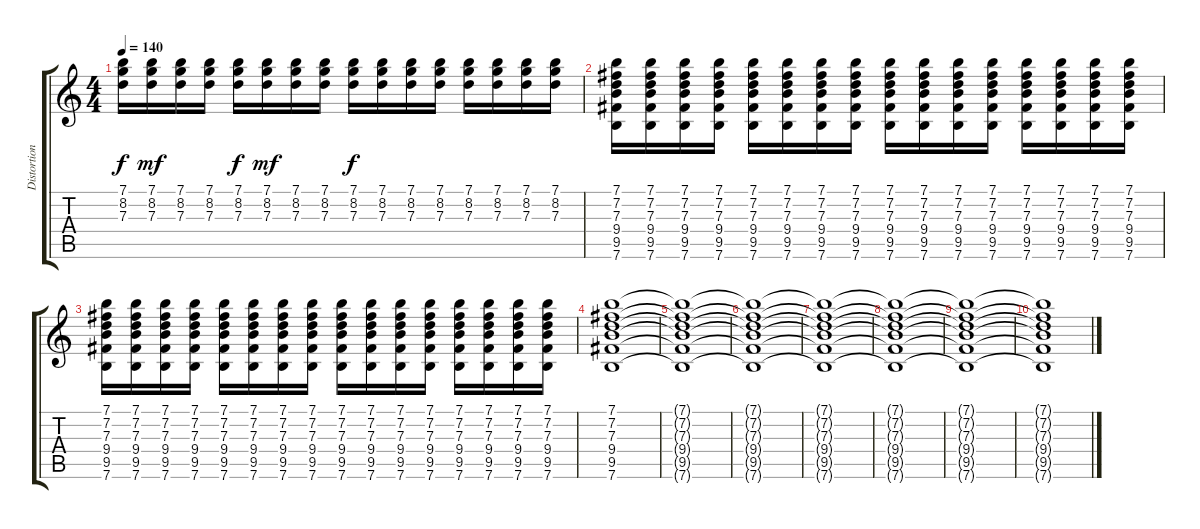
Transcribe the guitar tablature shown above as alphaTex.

\track ("Distortion Guy" "Distortion") {instrument distortionguitar}
\staff {score tabs}
\tuning (E4 B3 G3 D3 A2 E2) {hide}
\ts (4 4)
\tempo 140
\clef g2
\ks c
(7.1 8.2 7.3).16{dy f} (7.1 8.2 7.3).16{dy mf} (7.1 8.2 7.3).16 (7.1 8.2 7.3).16 (7.1 8.2 7.3).16{dy f} (7.1 8.2 7.3).16{dy mf} (7.1 8.2 7.3).16 (7.1 8.2 7.3).16 (7.1 8.2 7.3).16{dy f} (7.1 8.2 7.3).16 (7.1 8.2 7.3).16 (7.1 8.2 7.3).16 (7.1 8.2 7.3).16 (7.1 8.2 7.3).16 (7.1 8.2 7.3).16 (7.1 8.2 7.3).16 |
(7.1 7.2 7.3 9.4 9.5 7.6).16 (7.1 7.2 7.3 9.4 9.5 7.6).16 (7.1 7.2 7.3 9.4 9.5 7.6).16 (7.1 7.2 7.3 9.4 9.5 7.6).16 (7.1 7.2 7.3 9.4 9.5 7.6).16 (7.1 7.2 7.3 9.4 9.5 7.6).16 (7.1 7.2 7.3 9.4 9.5 7.6).16 (7.1 7.2 7.3 9.4 9.5 7.6).16 (7.1 7.2 7.3 9.4 9.5 7.6).16 (7.1 7.2 7.3 9.4 9.5 7.6).16 (7.1 7.2 7.3 9.4 9.5 7.6).16 (7.1 7.2 7.3 9.4 9.5 7.6).16 (7.1 7.2 7.3 9.4 9.5 7.6).16 (7.1 7.2 7.3 9.4 9.5 7.6).16 (7.1 7.2 7.3 9.4 9.5 7.6).16 (7.1 7.2 7.3 9.4 9.5 7.6).16 |
(7.1 7.2 7.3 9.4 9.5 7.6).16 (7.1 7.2 7.3 9.4 9.5 7.6).16 (7.1 7.2 7.3 9.4 9.5 7.6).16 (7.1 7.2 7.3 9.4 9.5 7.6).16 (7.1 7.2 7.3 9.4 9.5 7.6).16 (7.1 7.2 7.3 9.4 9.5 7.6).16 (7.1 7.2 7.3 9.4 9.5 7.6).16 (7.1 7.2 7.3 9.4 9.5 7.6).16 (7.1 7.2 7.3 9.4 9.5 7.6).16 (7.1 7.2 7.3 9.4 9.5 7.6).16 (7.1 7.2 7.3 9.4 9.5 7.6).16 (7.1 7.2 7.3 9.4 9.5 7.6).16 (7.1 7.2 7.3 9.4 9.5 7.6).16 (7.1 7.2 7.3 9.4 9.5 7.6).16 (7.1 7.2 7.3 9.4 9.5 7.6).16 (7.1 7.2 7.3 9.4 9.5 7.6).16 |
(7.1 7.2 7.3 9.4 9.5 7.6).1 |
(7.1{t} 7.2{t} 7.3{t} 9.4{t} 9.5{t} 7.6{t}).1 |
(7.1{t} 7.2{t} 7.3{t} 9.4{t} 9.5{t} 7.6{t}).1 |
(7.1{t} 7.2{t} 7.3{t} 9.4{t} 9.5{t} 7.6{t}).1 |
(7.1{t} 7.2{t} 7.3{t} 9.4{t} 9.5{t} 7.6{t}).1 |
(7.1{t} 7.2{t} 7.3{t} 9.4{t} 9.5{t} 7.6{t}).1 |
(7.1{t} 7.2{t} 7.3{t} 9.4{t} 9.5{t} 7.6{t}).1
